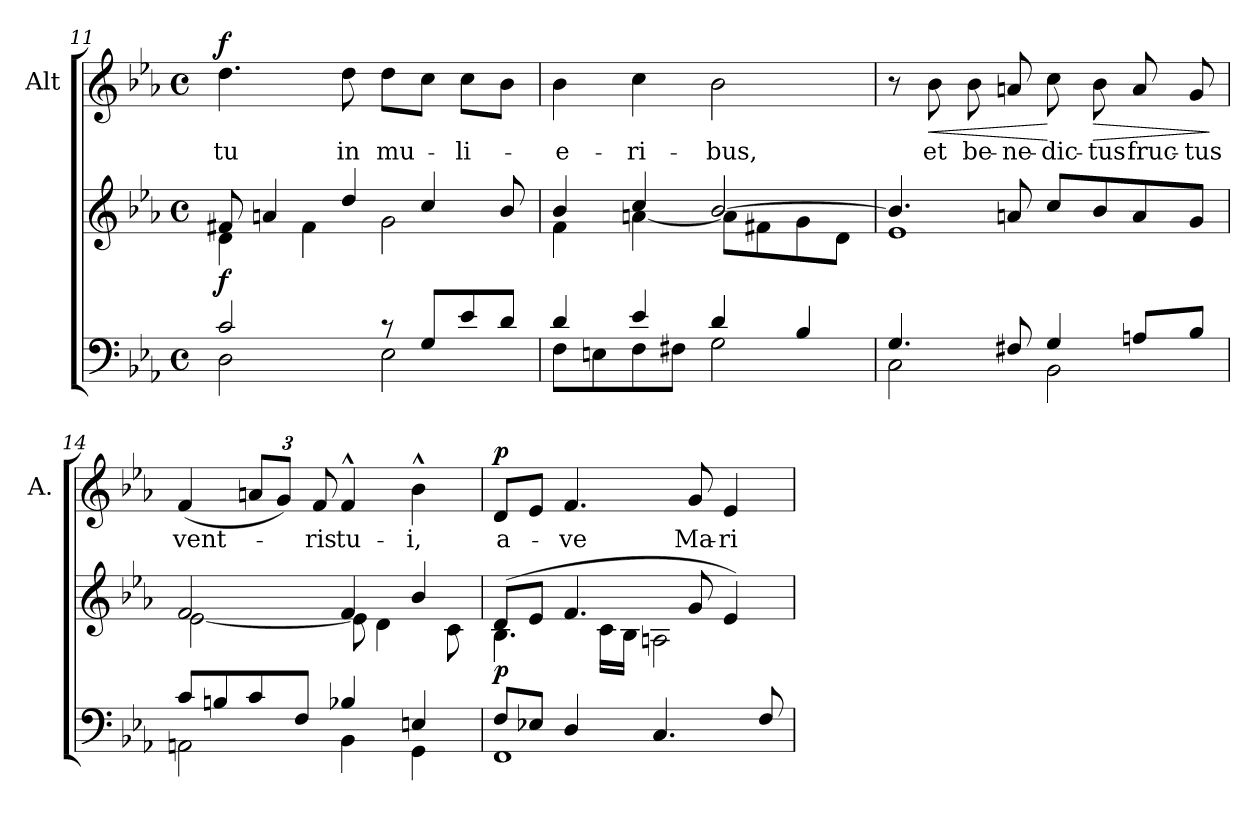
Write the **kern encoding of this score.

**kern	**kern	**dynam	**kern	**text	**dynam
*part2	*part2	*part2	*part1	*part1	*part1
*staff3	*staff2	*staff2/3	*staff1	*staff1	*staff1
*	*	*	*I"Alt	*	*
*	*	*	*I'A.	*	*
*clefF4	*clefG2	*	*clefG2	*	*
*k[b-e-a-]	*k[b-e-a-]	*	*k[b-e-a-]	*	*
*E-:	*E-:	*	*E-:	*	*
*M4/4	*M4/4	*	*M4/4	*	*
*met(c)	*met(c)	*	*met(c)	*	*
=11	=11	=11	=11	=11	=11
*^	*^	*	*	*	*
!	!	!	!	!LO:DY:b	!	!LO:LY:b	!LO:DY:a
2c/	2D\	8f#X/	4d\	f	4.dd\	tu	f
.	.	4an/	.	.	.	.	.
.	.	.	4f#\	.	.	.	.
!	!	!	!	!	!	!LO:LY:b	!
.	.	4dd/	.	.	8dd\	in	.
!	!	!	!	!	!	!LO:LY:b	!
8rB	2E-\	.	2g\	.	8dd\L	mu-	.
8G/L	.	4cc/	.	.	8cc\J	.	.
!	!	!	!	!	!	!LO:LY:b	!
8e-/	.	.	.	.	8cc\L	-li-	.
8d/J	.	8b-/	.	.	8b-\J	.	.
=12	=12	=12	=12	=12	=12	=12	=12
!	!	!	!	!	!	!LO:LY:b	!
4d/	8F\L	4b-/	4f\	.	4b-\	-e-	.
.	8En\	.	.	.	.	.	.
!	!	!	!	!	!	!LO:LY:b	!
4e-/	8F\	4cc/	[<4an\	.	4cc\	-ri-	.
.	8F#X\J	.	.	.	.	.	.
!	!	!	!	!	!	!LO:LY:b	!
4d/	2G\	[>2b-/	8a\L]	.	2b-\	-bus,	.
.	.	.	8f#X\	.	.	.	.
4B-/	.	.	8g\	.	.	.	.
.	.	.	8d\J	.	.	.	.
=13	=13	=13	=13	=13	=13	=13	=13
4.G/	2C\	4.b-/]	1e-	.	8r	.	.
!	!	!	!	!	!	!LO:LY:b	!LO:HP:b
.	.	.	.	.	8b-\	et	<
!	!	!	!	!	!	!LO:LY:b	!
.	.	.	.	.	8b-\	be-	.
!	!	!	!	!	!	!LO:LY:b	!
8F#X/	.	8an/	.	.	8an/	-ne-	.
!	!	!	!	!	!	!LO:LY:b	!
4G/	2BB-\	8cc/L	.	.	8cc\	-dic-	[
!	!	!	!	!	!	!LO:LY:b	!LO:HP:b
.	.	8b-/	.	.	8b-\	-tus	>
!	!	!	!	!	!	!LO:LY:b	!
8An/L	.	8a/	.	.	8a/	fruc-	.
!	!	!	!	!	!	!LO:LY:b	!
8B-/J	.	8g/J	.	.	8g/	-tus	.
*v	*v	*	*	*	*	*	*
*	*v	*v	*	*	*	*
.	.	.	.	.	]
!!LO:PB:g=z
=14	=14	=14	=14	=14	=14
*^	*^	*	*	*	*
!	!	!	!	!	!	!LO:LY:b	!
8c/L	2AAn\	2f/	[<2e-\	.	(<4f/	vent-	.
8Bn/	.	.	.	.	.	.	.
*	*	*	*	*	*Xbrackettup	*	*
8c/	.	.	.	.	12an/L	.	.
.	.	.	.	.	12g/J)	.	.
8F/J	.	.	.	.	.	.	.
!	!	!	!	!	!	!LO:LY:b	!
.	.	.	.	.	12f/	-ris	.
!	!	!	!	!	!	!LO:LY:b	!
4B-X/	4BB-\	4f/	8e-\]	.	4f^^>/	tu-	.
.	.	.	4d\	.	.	.	.
!	!	!	!	!	!	!LO:LY:b	!
4En/	4GG\	4b-/	.	.	4b-^^>\	-i,	.
.	.	.	8c\	.	.	.	.
=15	=15	=15	=15	=15	=15	=15	=15
!	!	!	!	!LO:DY:b	!	!LO:LY:b	!LO:DY:a
8F/L	1FF	(>8d/L	4.B-\	p	8d/L	a-	p
8E-X/J	.	8e-/J	.	.	8e-/J	.	.
!	!	!	!	!	!	!LO:LY:b	!
4D/	.	4.f/	.	.	4.f/	-ve	.
.	.	.	16c\LL	.	.	.	.
.	.	.	16B-\JJ	.	.	.	.
4.C/	.	.	2An\	.	.	.	.
!	!	!	!	!	!	!LO:LY:b	!
.	.	8g/	.	.	8g/	Ma-	.
!	!	!	!	!	!	!LO:LY:b	!
.	.	4e-/)	.	.	4e-/	-ri-	.
8F/	.	.	.	.	.	.	.
*v	*v	*	*	*	*	*	*
*	*v	*v	*	*	*	*
=	=	=	=	=	=
*-	*-	*-	*-	*-	*-
